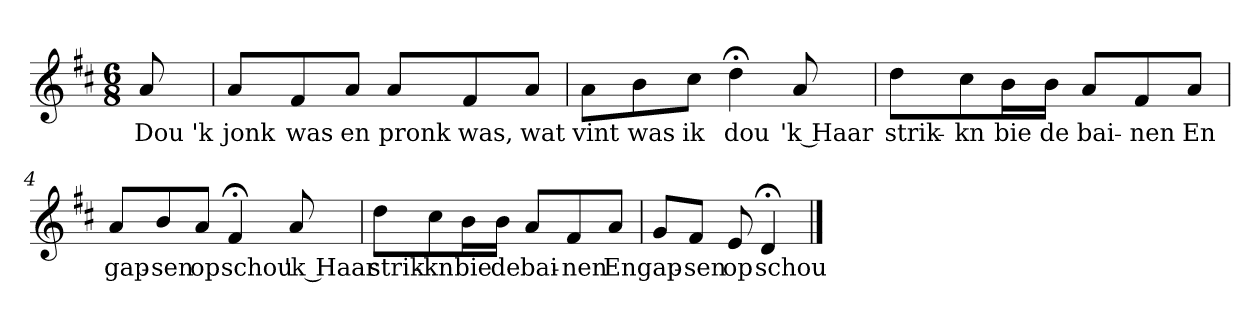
**kern	**text
*part1	*part1
*staff1	*staff1
*k[f#c#]	*
*D:	*
*M6/8	*
*MM120	*
=	=
8a	Dou 'k
=1	=1
8aL	jonk
8f#	was
8aJ	en
8aL	pronk
8f#	was,
8aJ	wat
=2	=2
8aL	vint
8b	was
8cc#J	ik
4dd;<	dou
8a	'k Haar
=3	=3
8ddL	strik-
8cc#	-kn
16bL	bie
16bJJ	de
8aL	bai-
8f#	-nen
8aJ	En
=4	=4
8aL	gap-
8b	-sen
8aJ	op
4f#;<	schou
8a	'k Haar
=5	=5
8ddL	strik-
8cc#	-kn
16bL	bie
16bJJ	de
8aL	bai-
8f#	-nen
8aJ	En
=6	=6
8gL	gap-
8f#J	-sen
8e	op
4d;<	schou
==	==
*-	*-
